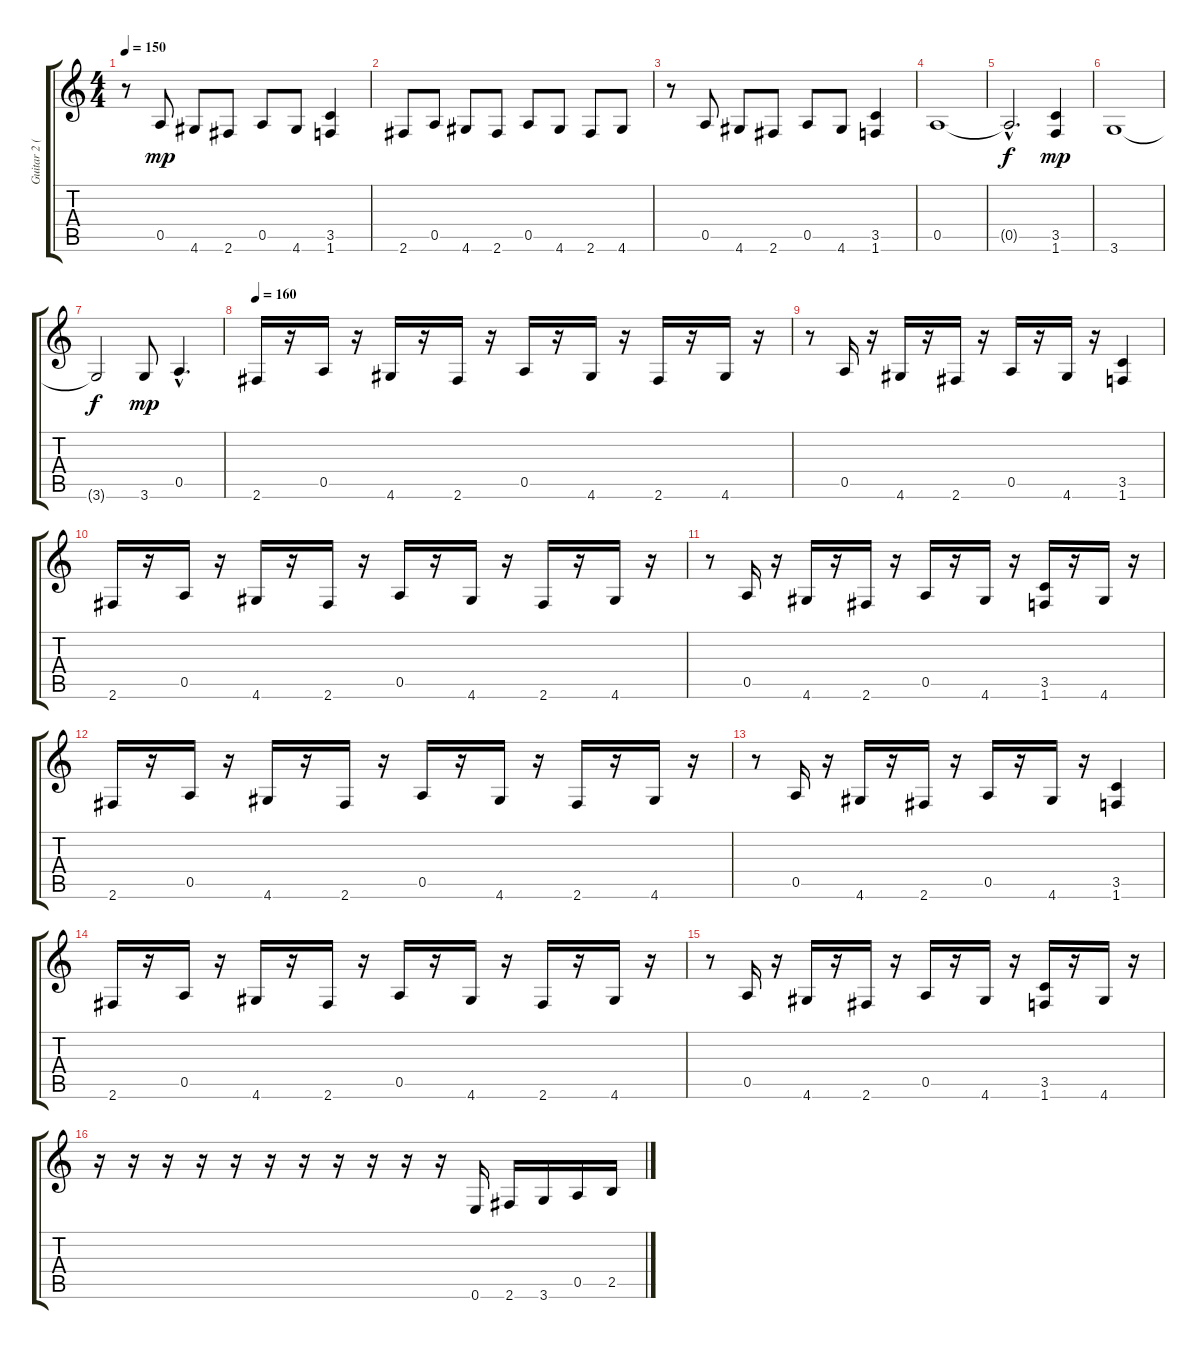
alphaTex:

\track ("Guitar 2 (Lead)           " "Guitar 2 (") {instrument distortionguitar}
\staff {score tabs}
\tuning (E4 B3 G3 D3 A2 E2) {hide}
\ts (4 4)
\tempo 150
\clef g2
\ks c
r.8{dy mp} 0.5.8 4.6.8 2.6.8 0.5.8 4.6.8 (3.5 1.6).4 |
2.6.8 0.5.8 4.6.8 2.6.8 0.5.8 4.6.8 2.6.8 4.6.8 |
r.8 0.5.8 4.6.8 2.6.8 0.5.8 4.6.8 (3.5 1.6).4 |
0.5.1 |
0.5{hac t}.2{d dy f} (3.5 1.6).4{dy mp} |
3.6.1 |
3.6{t}.2{dy f} 3.6.8{dy mp} 0.5{hac}.4{d} |
\tempo 160
2.6.16 r.16 0.5.16 r.16 4.6.16 r.16 2.6.16 r.16 0.5.16 r.16 4.6.16 r.16 2.6.16 r.16 4.6.16 r.16 |
r.8 0.5.16 r.16 4.6.16 r.16 2.6.16 r.16 0.5.16 r.16 4.6.16 r.16 (3.5 1.6).4 |
2.6.16 r.16 0.5.16 r.16 4.6.16 r.16 2.6.16 r.16 0.5.16 r.16 4.6.16 r.16 2.6.16 r.16 4.6.16 r.16 |
r.8 0.5.16 r.16 4.6.16 r.16 2.6.16 r.16 0.5.16 r.16 4.6.16 r.16 (3.5 1.6).16 r.16 4.6.16 r.16 |
2.6.16 r.16 0.5.16 r.16 4.6.16 r.16 2.6.16 r.16 0.5.16 r.16 4.6.16 r.16 2.6.16 r.16 4.6.16 r.16 |
r.8 0.5.16 r.16 4.6.16 r.16 2.6.16 r.16 0.5.16 r.16 4.6.16 r.16 (3.5 1.6).4 |
2.6.16 r.16 0.5.16 r.16 4.6.16 r.16 2.6.16 r.16 0.5.16 r.16 4.6.16 r.16 2.6.16 r.16 4.6.16 r.16 |
r.8 0.5.16 r.16 4.6.16 r.16 2.6.16 r.16 0.5.16 r.16 4.6.16 r.16 (3.5 1.6).16 r.16 4.6.16 r.16 |
r.16 r.16 r.16 r.16 r.16 r.16 r.16 r.16 r.16 r.16 r.16 0.6.16 2.6.16 3.6.16 0.5.16 2.5.16
